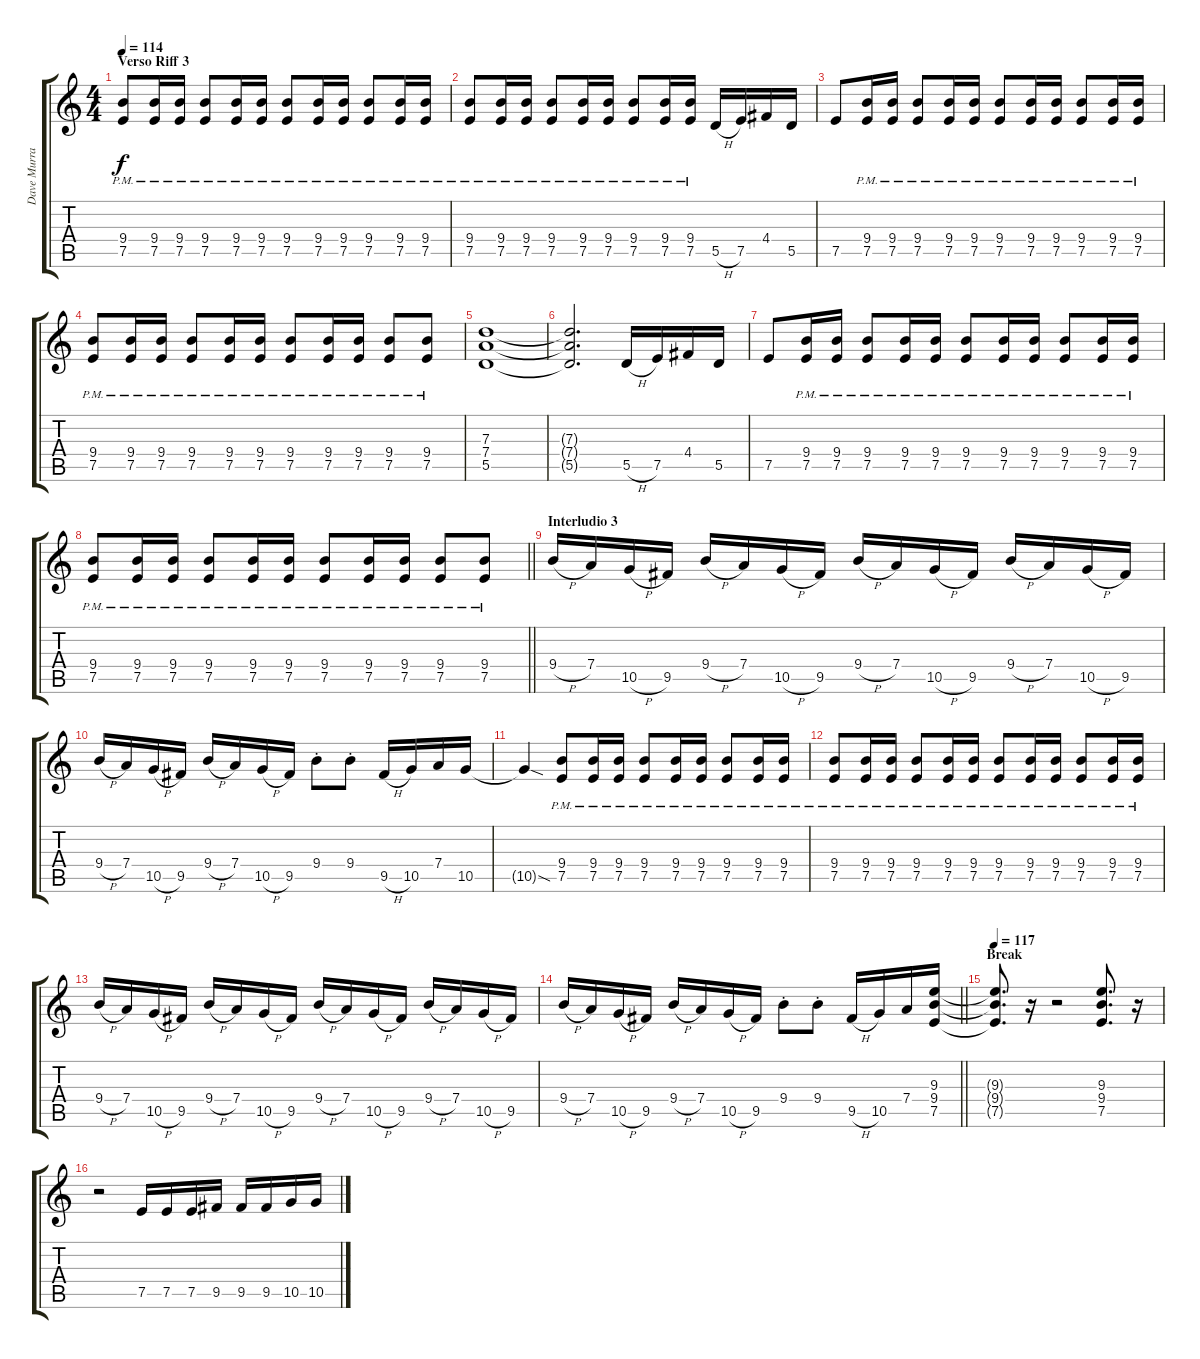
\track ("Dave Murray" "Dave Murra") {instrument distortionguitar}
\staff {score tabs}
\tuning (E4 B3 G3 D3 A2 E2) {hide}
\ts (4 4)
\section ("" "Verso Riff 3")
\tempo 114
\clef g2
\ks c
(9.4{pm} 7.5{pm}).8{dy f} (9.4{pm} 7.5{pm}).16 (9.4{pm} 7.5{pm}).16 (9.4{pm} 7.5{pm}).8 (9.4{pm} 7.5{pm}).16 (9.4{pm} 7.5{pm}).16 (9.4{pm} 7.5{pm}).8 (9.4{pm} 7.5{pm}).16 (9.4{pm} 7.5{pm}).16 (9.4{pm} 7.5{pm}).8 (9.4{pm} 7.5{pm}).16 (9.4{pm} 7.5{pm}).16 |
(9.4{pm} 7.5{pm}).8 (9.4{pm} 7.5{pm}).16 (9.4{pm} 7.5{pm}).16 (9.4{pm} 7.5{pm}).8 (9.4{pm} 7.5{pm}).16 (9.4{pm} 7.5{pm}).16 (9.4{pm} 7.5{pm}).8 (9.4{pm} 7.5{pm}).16 (9.4{pm} 7.5{pm}).16 5.5{h}.16 7.5.16 4.4.16 5.5.16 |
7.5.8 (9.4{pm} 7.5{pm}).16 (9.4{pm} 7.5{pm}).16 (9.4{pm} 7.5{pm}).8 (9.4{pm} 7.5{pm}).16 (9.4{pm} 7.5{pm}).16 (9.4{pm} 7.5{pm}).8 (9.4{pm} 7.5{pm}).16 (9.4{pm} 7.5{pm}).16 (9.4{pm} 7.5{pm}).8 (9.4{pm} 7.5{pm}).16 (9.4{pm} 7.5{pm}).16 |
(9.4{pm} 7.5{pm}).8 (9.4{pm} 7.5{pm}).16 (9.4{pm} 7.5{pm}).16 (9.4{pm} 7.5{pm}).8 (9.4{pm} 7.5{pm}).16 (9.4{pm} 7.5{pm}).16 (9.4{pm} 7.5{pm}).8 (9.4{pm} 7.5{pm}).16 (9.4{pm} 7.5{pm}).16 (9.4{pm} 7.5{pm}).8 (9.4{pm} 7.5{pm}).8 |
(7.3 7.4 5.5).1 |
(7.3{t} 7.4{t} 5.5{t}).2{d} 5.5{h}.16 7.5.16 4.4.16 5.5.16 |
7.5.8 (9.4{pm} 7.5{pm}).16 (9.4{pm} 7.5{pm}).16 (9.4{pm} 7.5{pm}).8 (9.4{pm} 7.5{pm}).16 (9.4{pm} 7.5{pm}).16 (9.4{pm} 7.5{pm}).8 (9.4{pm} 7.5{pm}).16 (9.4{pm} 7.5{pm}).16 (9.4{pm} 7.5{pm}).8 (9.4{pm} 7.5{pm}).16 (9.4{pm} 7.5{pm}).16 |
\barLineRight lightlight
(9.4{pm} 7.5{pm}).8 (9.4{pm} 7.5{pm}).16 (9.4{pm} 7.5{pm}).16 (9.4{pm} 7.5{pm}).8 (9.4{pm} 7.5{pm}).16 (9.4{pm} 7.5{pm}).16 (9.4{pm} 7.5{pm}).8 (9.4{pm} 7.5{pm}).16 (9.4{pm} 7.5{pm}).16 (9.4{pm} 7.5{pm}).8 (9.4{pm} 7.5{pm}).8 |
\section ("" "Interludio 3")
9.4{h}.16 7.4.16 10.5{h}.16 9.5.16 9.4{h}.16 7.4.16 10.5{h}.16 9.5.16 9.4{h}.16 7.4.16 10.5{h}.16 9.5.16 9.4{h}.16 7.4.16 10.5{h}.16 9.5.16 |
9.4{h}.16 7.4.16 10.5{h}.16 9.5.16 9.4{h}.16 7.4.16 10.5{h}.16 9.5.16 9.4{st}.8 9.4{st}.8 9.5{h}.16 10.5.16 7.4.16 10.5.16 |
10.5{sod t}.4 (9.4{pm} 7.5{pm}).8 (9.4{pm} 7.5{pm}).16 (9.4{pm} 7.5{pm}).16 (9.4{pm} 7.5{pm}).8 (9.4{pm} 7.5{pm}).16 (9.4{pm} 7.5{pm}).16 (9.4{pm} 7.5{pm}).8 (9.4{pm} 7.5{pm}).16 (9.4{pm} 7.5{pm}).16 |
(9.4{pm} 7.5{pm}).8 (9.4{pm} 7.5{pm}).16 (9.4{pm} 7.5{pm}).16 (9.4{pm} 7.5{pm}).8 (9.4{pm} 7.5{pm}).16 (9.4{pm} 7.5{pm}).16 (9.4{pm} 7.5{pm}).8 (9.4{pm} 7.5{pm}).16 (9.4{pm} 7.5{pm}).16 (9.4{pm} 7.5{pm}).8 (9.4{pm} 7.5{pm}).16 (9.4{pm} 7.5{pm}).16 |
9.4{h}.16 7.4.16 10.5{h}.16 9.5.16 9.4{h}.16 7.4.16 10.5{h}.16 9.5.16 9.4{h}.16 7.4.16 10.5{h}.16 9.5.16 9.4{h}.16 7.4.16 10.5{h}.16 9.5.16 |
\barLineRight lightlight
9.4{h}.16 7.4.16 10.5{h}.16 9.5.16 9.4{h}.16 7.4.16 10.5{h}.16 9.5.16 9.4{st}.8 9.4{st}.8 9.5{h}.16 10.5.16 7.4.16 (9.3 9.4 7.5).16 |
\section ("" "Break")
\tempo 117
(9.3{t} 9.4{t} 7.5{t}).8{d} r.16 r.2 (9.3 9.4 7.5).8{d} r.16 |
r.2 7.5.16 7.5.16 7.5.16 9.5.16 9.5.16 9.5.16 10.5.16 10.5.16
